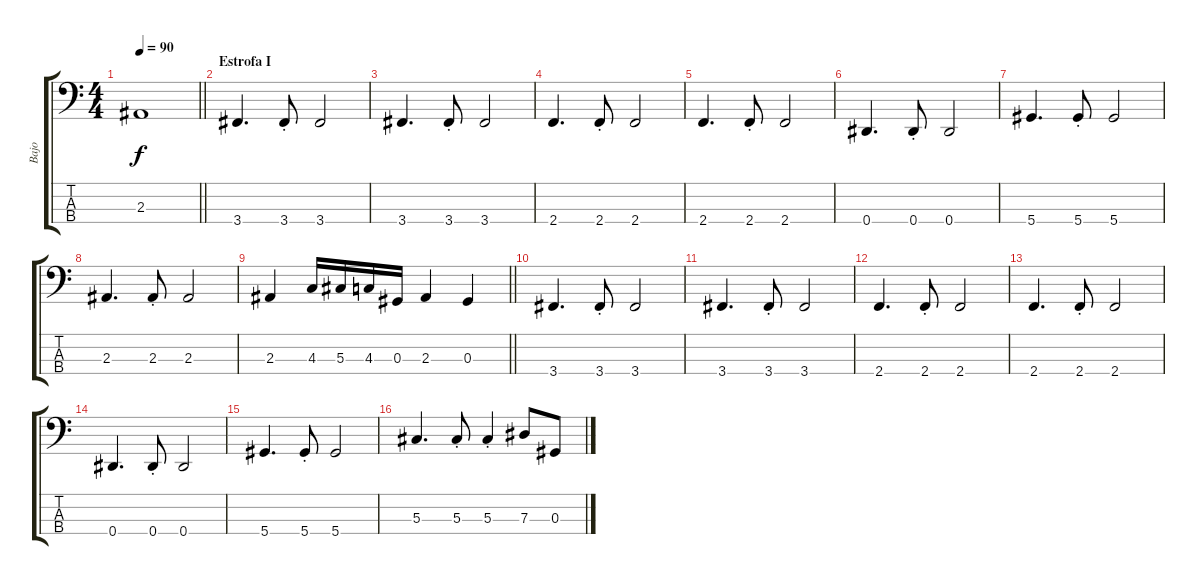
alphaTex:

\track ("Bajo" "Bajo") {instrument electricbassfinger}
\staff {score tabs}
\tuning (Gb2 Db2 Ab1 Eb1) {hide}
\ts (4 4)
\tempo 90
\clef f4
\barLineRight lightlight
\ks c
2.3.1{dy f} |
\section ("" "Estrofa I")
3.4.4{d} 3.4{st}.8 3.4.2 |
3.4.4{d} 3.4{st}.8 3.4.2 |
2.4.4{d} 2.4{st}.8 2.4.2 |
2.4.4{d} 2.4{st}.8 2.4.2 |
0.4.4{d} 0.4{st}.8 0.4.2 |
5.4.4{d} 5.4{st}.8 5.4.2 |
2.3.4{d} 2.3{st}.8 2.3.2 |
\barLineRight lightlight
2.3.4 4.3.16 5.3.16 4.3.16 0.3.16 2.3.4 0.3.4 |
3.4.4{d} 3.4{st}.8 3.4.2 |
3.4.4{d} 3.4{st}.8 3.4.2 |
2.4.4{d} 2.4{st}.8 2.4.2 |
2.4.4{d} 2.4{st}.8 2.4.2 |
0.4.4{d} 0.4{st}.8 0.4.2 |
5.4.4{d} 5.4{st}.8 5.4.2 |
5.3.4{d} 5.3{st}.8 5.3{st}.4 7.3.8 0.3.8
